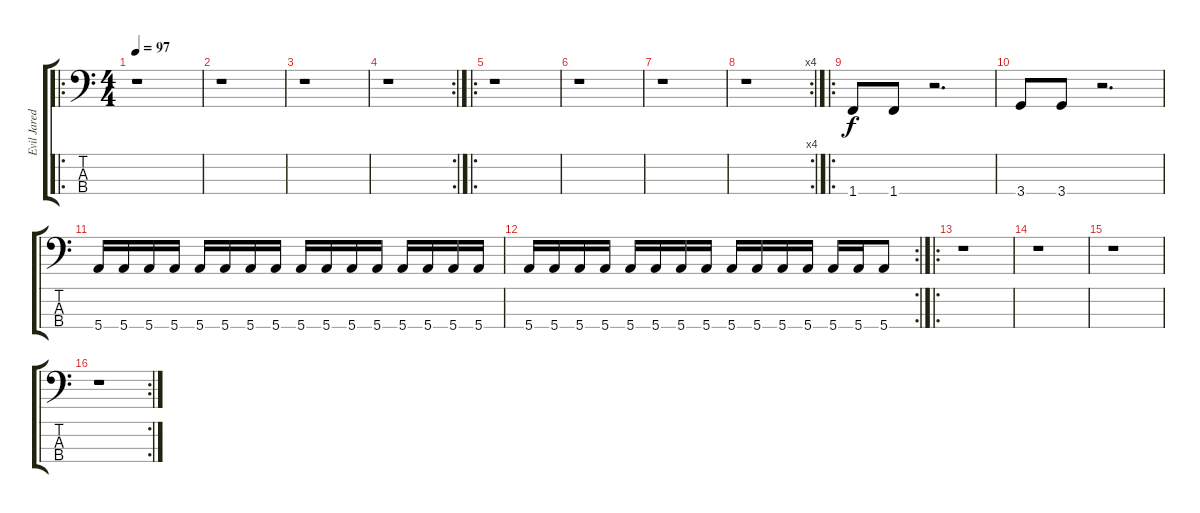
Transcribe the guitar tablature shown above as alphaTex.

\track ("Evil Jared - Choruses" "Evil Jared") {instrument electricbassfinger}
\staff {score tabs}
\tuning (G2 D2 A1 E1) {hide}
\ro
\ts (4 4)
\tempo 97
\clef f4
\ks c
r.1{dy f instrument electricbassfinger} |
r.1 |
r.1 |
\rc 2
r.1 |
\ro
r.1 |
r.1 |
r.1 |
\rc 4
r.1 |
\ro
1.4.8 1.4.8 r.2{d} |
3.4.8 3.4.8 r.2{d} |
5.4.16 5.4.16 5.4.16 5.4.16 5.4.16 5.4.16 5.4.16 5.4.16 5.4.16 5.4.16 5.4.16 5.4.16 5.4.16 5.4.16 5.4.16 5.4.16 |
\rc 2
5.4.16 5.4.16 5.4.16 5.4.16 5.4.16 5.4.16 5.4.16 5.4.16 5.4.16 5.4.16 5.4.16 5.4.16 5.4.16 5.4.16 5.4.8 |
\ro
r.1 |
r.1 |
r.1 |
\rc 2
r.1
